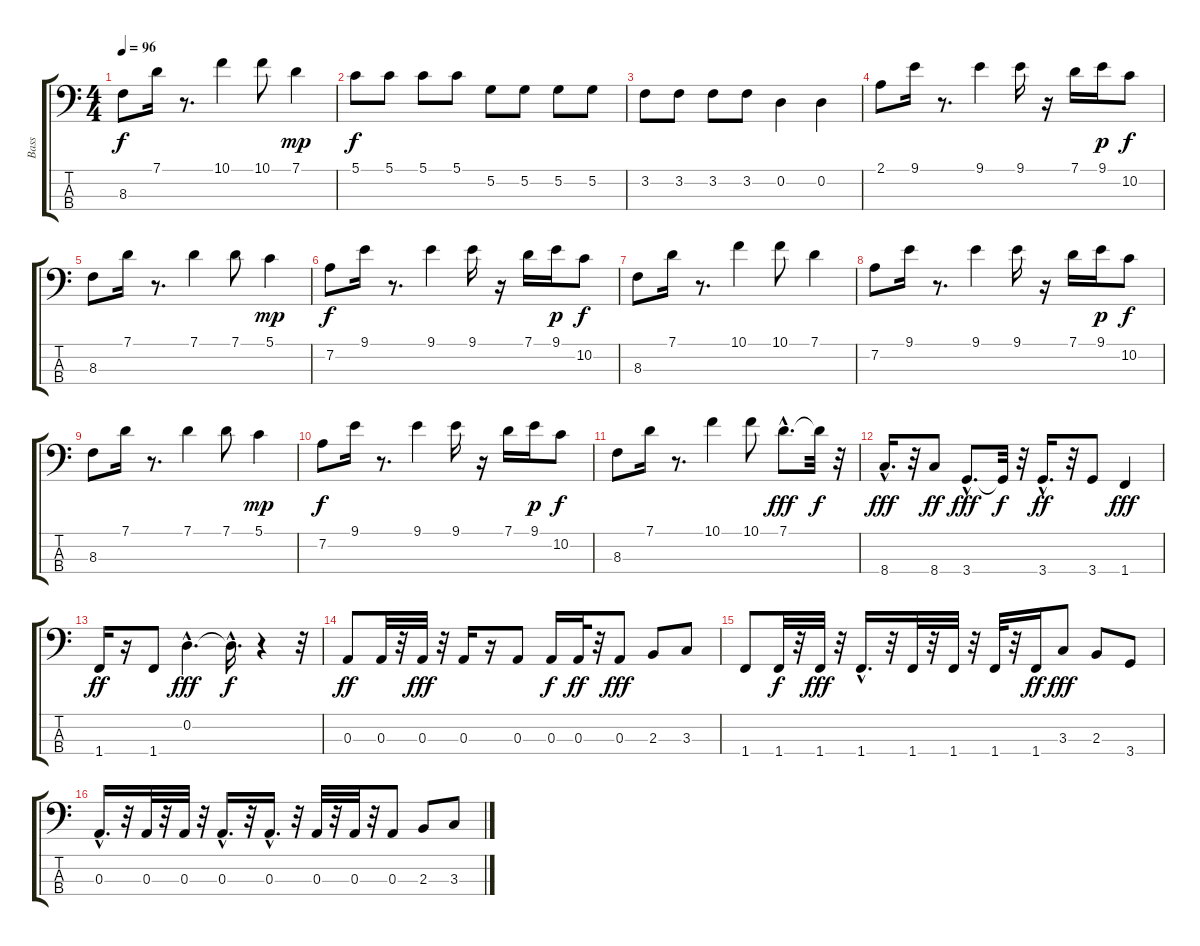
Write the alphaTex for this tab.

\track ("Bass" "Bass") {instrument acousticbass}
\staff {score tabs}
\tuning (G2 D2 A1 E1) {hide}
\ts (4 4)
\tempo 96
\clef f4
\ks c
8.3.8{dy f} 7.1.16 r.8{d} 10.1.4 10.1.8 7.1.4{dy mp} |
5.1.8{dy f} 5.1.8 5.1.8 5.1.8 5.2.8 5.2.8 5.2.8 5.2.8 |
3.2.8 3.2.8 3.2.8 3.2.8 0.2.4 0.2.4 |
2.1.8 9.1.16 r.8{d} 9.1.4 9.1.16 r.16 7.1.16 9.1.16{dy p} 10.2.8{dy f} |
8.3.8 7.1.16 r.8{d} 7.1.4 7.1.8 5.1.4{dy mp} |
7.2.8{dy f} 9.1.16 r.8{d} 9.1.4 9.1.16 r.16 7.1.16 9.1.16{dy p} 10.2.8{dy f} |
8.3.8 7.1.16 r.8{d} 10.1.4 10.1.8 7.1.4 |
7.2.8 9.1.16 r.8{d} 9.1.4 9.1.16 r.16 7.1.16 9.1.16{dy p} 10.2.8{dy f} |
8.3.8 7.1.16 r.8{d} 7.1.4 7.1.8 5.1.4{dy mp} |
7.2.8{dy f} 9.1.16 r.8{d} 9.1.4 9.1.16 r.16 7.1.16 9.1.16{dy p} 10.2.8{dy f} |
8.3.8 7.1.16 r.8{d} 10.1.4 10.1.8 7.1{hac}.8{d dy fff} 7.1{t}.32{dy f} r.32 |
8.4{hac}.16{d dy fff} r.32 8.4.8{dy ff instrument electricbasspick} 3.4{hac}.8{d dy fff} 3.4{t}.32{dy f} r.32 3.4{hac}.16{d dy ff} r.32 3.4.8 1.4.4{dy fff} |
1.4.16{dy ff} r.16 1.4.8 0.2{hac}.4{d dy fff} 0.2{hac t}.16{d dy f} r.4 r.32 |
0.3.8{dy ff} 0.3.32 r.32 0.3.32{dy fff} r.32 0.3.16 r.16 0.3.8 0.3.16{dy f} 0.3.32{dy ff} r.32 0.3.8{dy fff} 2.3.8 3.3.8 |
1.4.8 1.4.32{dy f} r.32 1.4.32{dy fff} r.32 1.4{hac}.16{d} r.32 1.4.32 r.32 1.4.32 r.32 1.4.32 r.32 1.4.16{dy ff} 3.3.8{dy fff} 2.3.8 3.4.8 |
0.3{hac}.16{d} r.32 0.3.32 r.32 0.3.32 r.32 0.3{hac}.16{d} r.32 0.3{hac}.16{d} r.32 0.3.32 r.32 0.3.32 r.32 0.3.8 2.3.8 3.3.8
